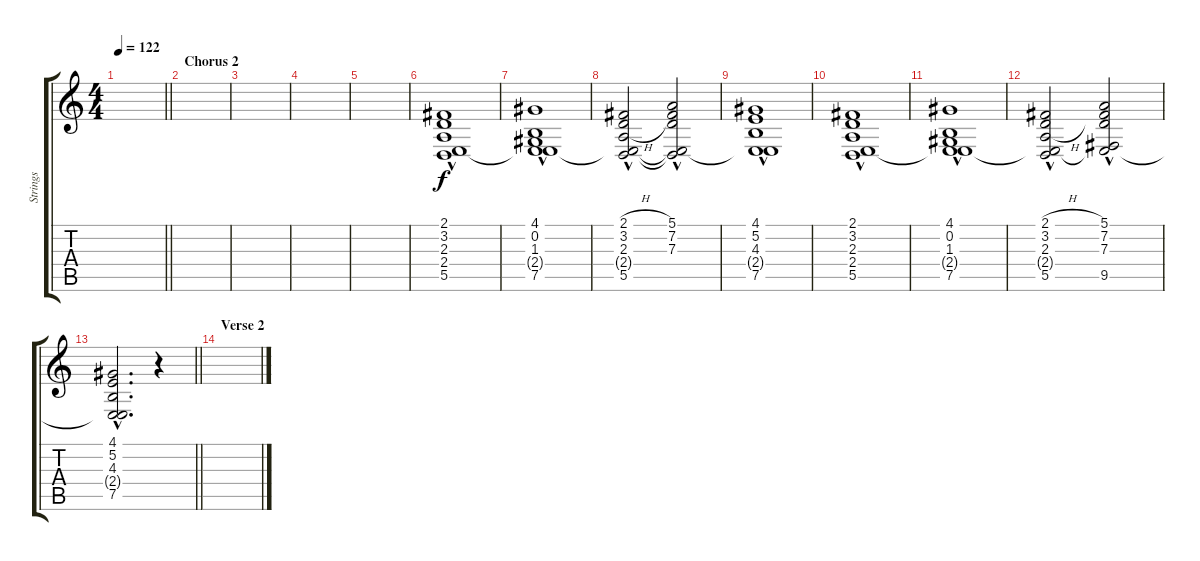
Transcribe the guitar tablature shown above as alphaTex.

\track ("Strings" "Strings") {instrument stringensemble1}
\staff {score tabs}
\tuning (E4 B3 G3 D3 A2 E2) {hide}
\ts (4 4)
\tempo 122
\clef g2
\barLineRight lightlight
\ks c
|
\section ("" "Chorus 2")
|
|
|
|
(2.1 3.2 2.3{hac} 2.4 5.5).1 |
(4.1 0.2 1.3{hac} 2.4{t} 7.5).1 |
(2.1{h} 3.2{h} 2.3{h hac} 2.4{t} 5.5).2 (5.1{hac} 7.2{hac} 7.3{hac} 2.4{t} 5.5{t}).2 |
(4.1 5.2 4.3{hac} 2.4{t} 7.5).1 |
(2.1 3.2 2.3{hac} 2.4 5.5).1 |
(4.1 0.2 1.3{hac} 2.4{t} 7.5).1 |
(2.1{h} 3.2{h} 2.3{h hac} 2.4{t} 5.5).2 (5.1{hac} 7.2{hac} 7.3{hac} 2.4{t} 9.5).2 |
\barLineRight lightlight
(4.1 5.2 4.3{hac} 2.4{t} 7.5).2{d} r.4 |
\section ("" "Verse 2")
